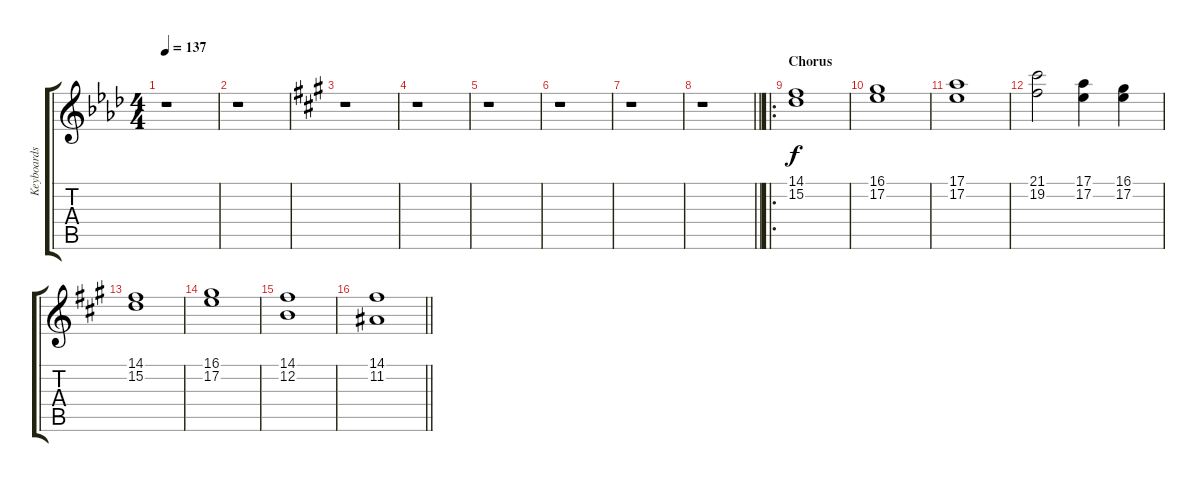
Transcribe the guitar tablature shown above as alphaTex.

\track ("Keyboards" "Keyboards") {instrument synthstrings1}
\staff {score tabs}
\tuning (E4 B3 G3 D3 A2 E2) {hide}
\ts (4 4)
\tempo 137
\clef g2
\ks ab
r.1{dy f} |
r.1 |
\ks a
r.1 |
r.1 |
r.1 |
r.1 |
r.1 |
\barLineRight lightlight
r.1 |
\ro
\section ("" "Chorus")
(14.1 15.2).1{volume 12 instrument synthstrings1} |
(16.1 17.2).1 |
(17.1 17.2).1 |
(21.1 19.2).2 (17.1 17.2).4 (16.1 17.2).4 |
(14.1 15.2).1 |
(16.1 17.2).1 |
(14.1 12.2).1 |
\barLineRight lightlight
(14.1 11.2).1
